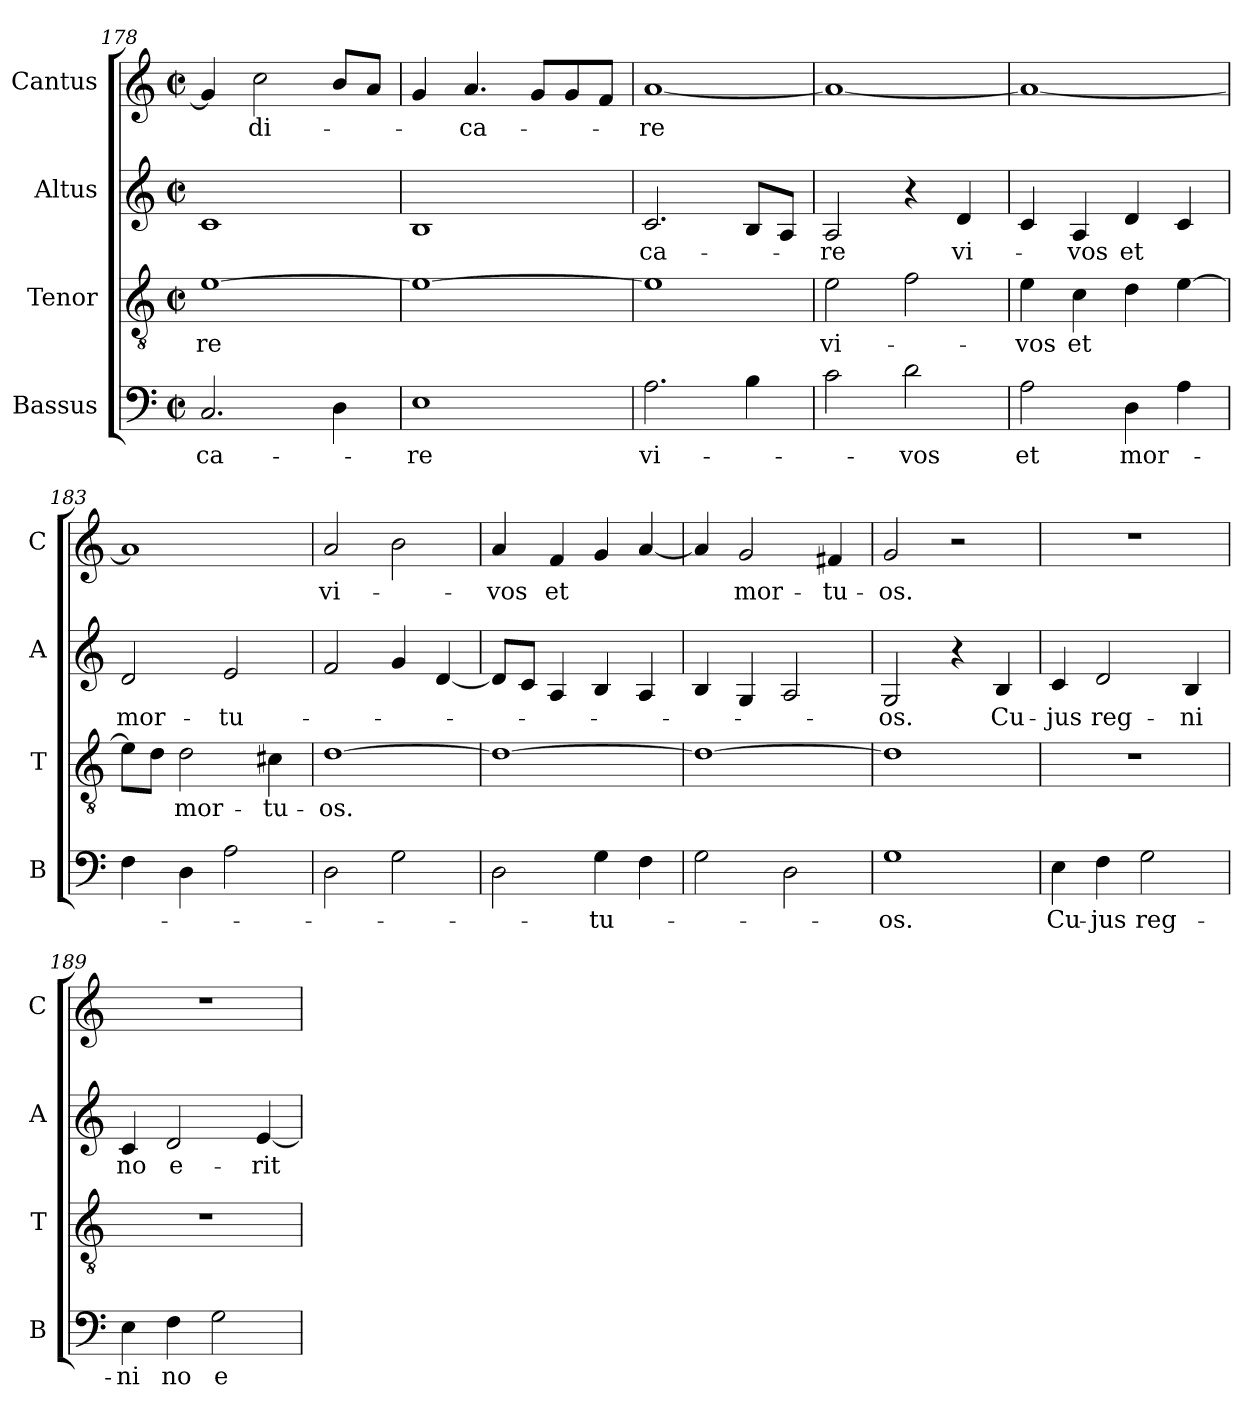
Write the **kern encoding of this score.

**kern	**text	**kern	**text	**kern	**text	**kern	**text
*part4	*part4	*part3	*part3	*part2	*part2	*part1	*part1
*staff4	*staff4	*staff3	*staff3	*staff2	*staff2	*staff1	*staff1
*I"Bassus	*	*I"Tenor	*	*I"Altus	*	*I"Cantus	*
*I'B	*	*I'T	*	*I'A	*	*I'C	*
*clefF4	*	*clefGv2	*	*clefG2	*	*clefG2	*
*k[]	*	*k[]	*	*k[]	*	*k[]	*
*C:	*	*C:	*	*C:	*	*C:	*
*M2/2	*	*M2/2	*	*M2/2	*	*M2/2	*
*met(c|)	*	*met(c|)	*	*met(c|)	*	*met(c|)	*
=178	=178	=178	=178	=178	=178	=178	=178
!	!LO:LY:b	!	!	!	!	!	!
!	!	!	!LO:LY:b	!	!	!	!
2.C/	-ca-	[1e	-re	1c	.	4g/]	.
!	!	!	!	!	!	!	!LO:LY:b
.	.	.	.	.	.	2cc\	-di-
4D\	.	.	.	.	.	8b/L	.
.	.	.	.	.	.	8a/J	.
=179	=179	=179	=179	=179	=179	=179	=179
!	!LO:LY:b	!	!	!	!	!	!
1E	-re	1e_	.	1B	.	4g/	.
!	!	!	!	!	!	!	!LO:LY:b
.	.	.	.	.	.	4.a/	-ca-
.	.	.	.	.	.	8g/L	.
.	.	.	.	.	.	8g/	.
.	.	.	.	.	.	8f/J	.
=180	=180	=180	=180	=180	=180	=180	=180
!	!LO:LY:b	!	!	!	!	!	!
!	!	!	!	!	!LO:LY:b	!	!
!	!	!	!	!	!	!	!LO:LY:b
2.A\	vi-	1e]	.	2.c/	-ca-	[1a	-re
4B\	.	.	.	8B/L	.	.	.
.	.	.	.	8A/J	.	.	.
=181	=181	=181	=181	=181	=181	=181	=181
!	!	!	!LO:LY:b	!	!	!	!
!	!	!	!	!	!LO:LY:b	!	!
2c\	.	2e\	vi-	2A/	-re	1a_	.
!	!LO:LY:b	!	!	!	!	!	!
2d\	-vos	2f\	.	4r	.	.	.
!	!	!	!	!	!LO:LY:b	!	!
.	.	.	.	4d/	vi-	.	.
=182	=182	=182	=182	=182	=182	=182	=182
!	!LO:LY:b	!	!	!	!	!	!
!	!	!	!LO:LY:b	!	!	!	!
2A\	et	4e\	-vos	4c/	.	1a_	.
!	!	!	!LO:LY:b	!	!	!	!
!	!	!	!	!	!LO:LY:b	!	!
.	.	4c\	et	4A/	-vos	.	.
!	!LO:LY:b	!	!	!	!	!	!
!	!	!	!	!	!LO:LY:b	!	!
4D\	mor-	4d\	.	4d/	et	.	.
4A\	.	[4e\	.	4c/	.	.	.
=183	=183	=183	=183	=183	=183	=183	=183
!	!	!	!	!	!LO:LY:b	!	!
4F\	.	8e\L]	.	2d/	mor-	1a]	.
.	.	8d\J	.	.	.	.	.
!	!	!	!LO:LY:b	!	!	!	!
4D\	.	2d\	mor-	.	.	.	.
!	!	!	!	!	!LO:LY:b	!	!
2A\	.	.	.	2e/	-tu-	.	.
!	!	!	!LO:LY:b	!	!	!	!
.	.	4c#X\	-tu-	.	.	.	.
!!LO:LB:g=z
=184	=184	=184	=184	=184	=184	=184	=184
!	!	!	!LO:LY:b	!	!	!	!
!	!	!	!	!	!	!	!LO:LY:b
2D\	.	[1d	-os.	2f/	.	2a/	vi-
2G\	.	.	.	4g/	.	2b\	.
.	.	.	.	[4d/	.	.	.
=185	=185	=185	=185	=185	=185	=185	=185
!	!	!	!	!	!	!	!LO:LY:b
2D\	.	1d_	.	8d/L]	.	4a/	-vos
.	.	.	.	8c/J	.	.	.
!	!	!	!	!	!	!	!LO:LY:b
.	.	.	.	4A/	.	4f/	et
!	!LO:LY:b	!	!	!	!	!	!
4G\	-tu-	.	.	4B/	.	4g/	.
4F\	.	.	.	4A/	.	[4a/	.
=186	=186	=186	=186	=186	=186	=186	=186
2G\	.	1d_	.	4B/	.	4a/]	.
!	!	!	!	!	!	!	!LO:LY:b
.	.	.	.	4G/	.	2g/	mor-
2D\	.	.	.	2A/	.	.	.
!	!	!	!	!	!	!	!LO:LY:b
.	.	.	.	.	.	4f#X/	-tu-
=187	=187	=187	=187	=187	=187	=187	=187
!	!LO:LY:b	!	!	!	!	!	!
!	!	!	!	!	!LO:LY:b	!	!
!	!	!	!	!	!	!	!LO:LY:b
1G	-os.	1d]	.	2G/	-os.	2g/	-os.
.	.	.	.	4r	.	2r	.
!	!	!	!	!	!LO:LY:b	!	!
.	.	.	.	4B/	Cu-	.	.
=188	=188	=188	=188	=188	=188	=188	=188
!	!LO:LY:b	!	!	!	!	!	!
!	!	!	!	!	!LO:LY:b	!	!
4E\	Cu-	1r	.	4c/	-jus	1r	.
!	!LO:LY:b	!	!	!	!	!	!
!	!	!	!	!	!LO:LY:b	!	!
4F\	-jus	.	.	2d/	reg-	.	.
!	!LO:LY:b	!	!	!	!	!	!
2G\	reg-	.	.	.	.	.	.
!	!	!	!	!	!LO:LY:b	!	!
.	.	.	.	4B/	-ni	.	.
=189	=189	=189	=189	=189	=189	=189	=189
!	!LO:LY:b	!	!	!	!	!	!
!	!	!	!	!	!LO:LY:b	!	!
4E\	-ni	1r	.	4c/	no	1r	.
!	!LO:LY:b	!	!	!	!	!	!
!	!	!	!	!	!LO:LY:b	!	!
4F\	no	.	.	2d/	e-	.	.
!	!LO:LY:b	!	!	!	!	!	!
2G\	e-	.	.	.	.	.	.
!	!	!	!	!	!LO:LY:b	!	!
.	.	.	.	[4e/	-rit	.	.
=	=	=	=	=	=	=	=
*-	*-	*-	*-	*-	*-	*-	*-
